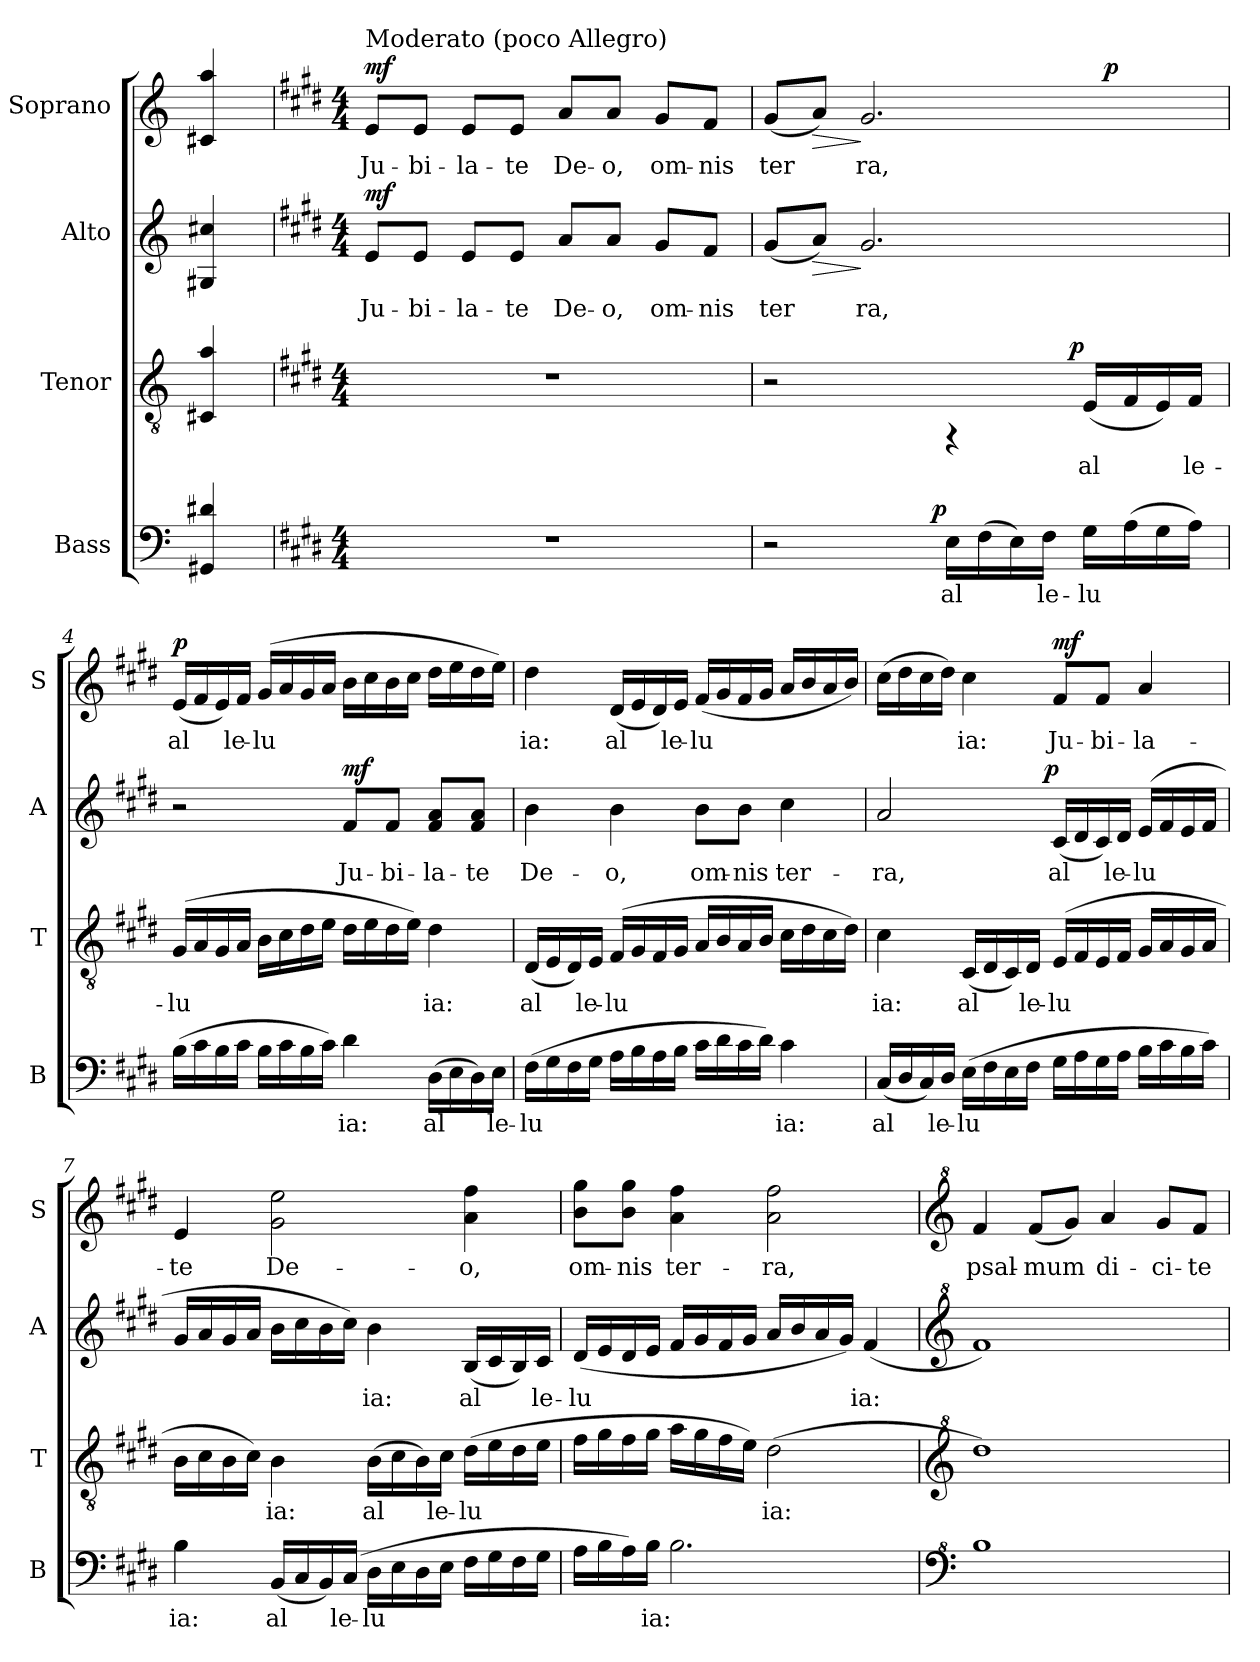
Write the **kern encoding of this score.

**kern	**text	**dynam	**kern	**text	**dynam	**kern	**text	**dynam	**kern	**text	**dynam
*part4	*part4	*part4	*part3	*part3	*part3	*part2	*part2	*part2	*part1	*part1	*part1
*staff4	*staff4	*staff4	*staff3	*staff3	*staff3	*staff2	*staff2	*staff2	*staff1	*staff1	*staff1
*I"Bass	*	*	*I"Tenor	*	*	*I"Alto	*	*	*I"Soprano	*	*
*I'B	*	*	*I'T	*	*	*I'A	*	*	*I'S	*	*
!!LO:PB:g=z
*stria5	*	*	*stria5	*	*	*stria5	*	*	*stria5	*	*
*clefF4	*	*	*clefGv2	*	*	*clefG2	*	*	*clefG2	*	*
*k[]	*	*	*k[]	*	*	*k[]	*	*	*k[]	*	*
*C:	*	*	*C:	*	*	*C:	*	*	*C:	*	*
=1	=1	=1	=1	=1	=1	=1	=1	=1	=1	=1	=1
!	!LO:LY:b:cj	!	!	!LO:LY:b:cj	!	!	!LO:LY:b:cj	!	!	!LO:LY:b:cj	!
4d#X/ 4GG#X/	.	.	4a/ 4C#X/	.	.	4cc#X/ 4G#X/	.	.	4aa/ 4c#X/	.	.
=2!	=2!	=2!	=2!	=2!	=2!	=2!	=2!	=2!	=2!	=2!	=2!
*k[f#c#g#d#]	*	*	*k[f#c#g#d#]	*	*	*k[f#c#g#d#]	*	*	*k[f#c#g#d#]	*	*
*E:	*	*	*E:	*	*	*E:	*	*	*E:	*	*
*M4/4	*	*	*M4/4	*	*	*M4/4	*	*	*M4/4	*	*
!	!	!	!	!	!	!	!	!	!LO:TX:a:t=Moderato (poco Allegro)	!	!
!	!	!	!	!	!	!	!LO:LY:b:cj	!LO:DY:a	!	!LO:LY:b:cj	!LO:DY:a
1r	.	.	1r	.	.	8e/L	Ju-	mf	8e>/L	Ju-	mf
!	!	!	!	!	!	!	!LO:LY:b:cj	!	!	!LO:LY:b:cj	!
.	.	.	.	.	.	8e/J	-bi-	.	8e/J	-bi-	.
!	!	!	!	!	!	!	!LO:LY:b:cj	!	!	!LO:LY:b:cj	!
.	.	.	.	.	.	8e/L	-la-	.	8e/L	-la-	.
!	!	!	!	!	!	!	!LO:LY:b:cj	!	!	!LO:LY:b:cj	!
.	.	.	.	.	.	8e/J	-te	.	8e/J	-te	.
!	!	!	!	!	!	!	!LO:LY:b:cj	!	!	!LO:LY:b:cj	!
.	.	.	.	.	.	8a/L	De-	.	8a/L	De-	.
!	!	!	!	!	!	!	!LO:LY:b:cj	!	!	!LO:LY:b:cj	!
.	.	.	.	.	.	8a/J	-o,	.	8a/J	-o,	.
!	!	!	!	!	!	!	!LO:LY:b:cj	!	!	!LO:LY:b:cj	!
.	.	.	.	.	.	8g#/L	om-	.	8g#/L	om-	.
!	!	!	!	!	!	!	!LO:LY:b:cj	!	!	!LO:LY:b:cj	!
.	.	.	.	.	.	8f#/J	-nis	.	8f#/J	-nis	.
=3	=3	=3	=3	=3	=3	=3	=3	=3	=3	=3	=3
!	!	!	!	!	!	!	!LO:LY:b:cj	!	!	!LO:LY:b:cj	!
*^	*	*	*^	*	*	*	*	*	*^	*	*
2r	4ryy	.	.	2r	2ryy	.	.	(<8g#/L	ter-	.	(<8g#/L	2ryy	ter-	.
!	!	!	!	!	!	!	!	!	!LO:LY:b:cj	!LO:HP:b	!	!	!LO:LY:b:cj	!LO:HP:b
.	.	.	.	.	.	.	.	8a/J)	--	>	8a/J)	.	--	>
!	!	!	!	!	!	!	!	!	!LO:LY:b:cj	!	!	!	!LO:LY:b:cj	!
.	8...ryy	.	.	.	.	.	.	2.g#/	-ra,	]	2.g#/	.	-ra,	]
!	!	!	!LO:DY:a	!	!	!	!	!	!	!	!	!	!	!
.	2ryy	.	p	.	.	.	.	.	.	.	.	.	.	.
!	!	!LO:LY:b:cj	!	!	!	!	!	!	!	!	!	!	!	!
16E\L	.	al-	.	4rFF	8...ryy	.	.	.	.	.	.	4ryy	.	.
!	!	!LO:LY:b:cj	!	!	!	!	!	!	!	!	!	!	!	!
(>16F#\	.	--	.	.	.	.	.	.	.	.	.	.	.	.
!	!	!LO:LY:b:cj	!	!	!	!	!	!	!	!	!	!	!	!
16E\)	.	--	.	.	.	.	.	.	.	.	.	.	.	.
!	!	!LO:LY:b:cj	!	!	!	!	!	!	!	!	!	!	!	!
16F#\J	.	-le-	.	.	.	.	.	.	.	.	.	.	.	.
!	!	!	!	!	!	!	!LO:DY:a	!	!	!	!	!	!	!
.	.	.	.	.	4ryy	.	p	.	.	.	.	.	.	.
!	!	!LO:LY:b:cj	!	!	!	!LO:LY:b:cj	!	!	!	!	!	!	!	!
16G#\L	.	-lu-	.	(<16E/L	.	al-	.	.	.	.	.	32ryy	.	.
!	!	!	!	!	!	!	!	!	!	!	!	!	!	!LO:DY:a
.	.	.	.	.	.	.	.	.	.	.	.	8..ryy	.	p
!	!	!LO:LY:b:cj	!	!	!	!LO:LY:b:cj	!	!	!	!	!	!	!	!
(>16A\	.	--	.	16F#/	.	--	.	.	.	.	.	.	.	.
!	!	!LO:LY:b:cj	!	!	!	!LO:LY:b:cj	!	!	!	!	!	!	!	!
16G#\	.	--	.	16E/)	.	--	.	.	.	.	.	.	.	.
!	!	!LO:LY:b:cj	!	!	!	!LO:LY:b:cj	!	!	!	!	!	!	!	!
16A\J)	.	--	.	16F#/J	.	-le-	.	.	.	.	.	.	.	.
.	64ryy	.	.	.	64ryy	.	.	.	.	.	.	.	.	.
!!LO:LB:g=z
=4	=4	=4	=4	=4	=4	=4	=4	=4	=4	=4	=4	=4	=4	=4
!	!	!LO:LY:b:cj	!	!	!	!LO:LY:b:cj	!	!	!	!	!	!	!LO:LY:b:cj	!LO:DY:a
*v	*v	*	*	*	*	*	*	*	*	*	*v	*v	*	*
*	*	*	*v	*v	*	*	*	*	*	*	*	*
(>16B\L	--	.	(>16G#/L	-lu-	.	2r	.	.	(<16e/L	al-	p
!	!LO:LY:b:cj	!	!	!LO:LY:b:cj	!	!	!	!	!	!LO:LY:b:cj	!
16c#\	--	.	16A/	--	.	.	.	.	16f#/	--	.
!	!LO:LY:b:cj	!	!	!LO:LY:b:cj	!	!	!	!	!	!LO:LY:b:cj	!
16B\	--	.	16G#/	--	.	.	.	.	16e/)	--	.
!	!LO:LY:b:cj	!	!	!LO:LY:b:cj	!	!	!	!	!	!LO:LY:b:cj	!
16c#\J	--	.	16A/J	--	.	.	.	.	16f#/J	-le-	.
!	!LO:LY:b:cj	!	!	!LO:LY:b:cj	!	!	!	!	!	!LO:LY:b:cj	!
16B\L	--	.	16B\L	--	.	.	.	.	(>16g#/L	-lu-	.
!	!LO:LY:b:cj	!	!	!LO:LY:b:cj	!	!	!	!	!	!LO:LY:b:cj	!
16c#\	--	.	16c#\	--	.	.	.	.	16a/	--	.
!	!LO:LY:b:cj	!	!	!LO:LY:b:cj	!	!	!	!	!	!LO:LY:b:cj	!
16B\	--	.	16d#\	--	.	.	.	.	16g#/	--	.
!	!LO:LY:b:cj	!	!	!LO:LY:b:cj	!	!	!	!	!	!LO:LY:b:cj	!
16c#\J)	--	.	16e\J	--	.	.	.	.	16a/J	--	.
!	!LO:LY:b:cj	!	!	!LO:LY:b:cj	!	!	!LO:LY:b:cj	!LO:DY:a	!	!LO:LY:b:cj	!
4d#\	-ia:	.	16d#\L	--	.	8f#/L	Ju-	mf	16b\L	--	.
!	!	!	!	!LO:LY:b:cj	!	!	!	!	!	!LO:LY:b:cj	!
.	.	.	16e\	--	.	.	.	.	16cc#\	--	.
!	!	!	!	!LO:LY:b:cj	!	!	!LO:LY:b:cj	!	!	!LO:LY:b:cj	!
.	.	.	16d#\	--	.	8f#/J	-bi-	.	16b\	--	.
!	!	!	!	!LO:LY:b:cj	!	!	!	!	!	!LO:LY:b:cj	!
.	.	.	16e\J)	--	.	.	.	.	16cc#\J	--	.
!	!LO:LY:b:cj	!	!	!LO:LY:b:cj	!	!	!LO:LY:b:cj	!	!	!LO:LY:b:cj	!
(>16D#\L	al-	.	4d#\	-ia:	.	8a/ 8f#/L	-la-	.	16dd#\L	--	.
!	!LO:LY:b:cj	!	!	!	!	!	!	!	!	!LO:LY:b:cj	!
16E\	--	.	.	.	.	.	.	.	16ee\	--	.
!	!LO:LY:b:cj	!	!	!	!	!	!LO:LY:b:cj	!	!	!LO:LY:b:cj	!
16D#\)	--	.	.	.	.	8a/ 8f#/J	-te	.	16dd#\	--	.
!	!LO:LY:b:cj	!	!	!	!	!	!	!	!	!LO:LY:b:cj	!
16E\J	-le-	.	.	.	.	.	.	.	16ee\J)	--	.
=5	=5	=5	=5	=5	=5	=5	=5	=5	=5	=5	=5
!	!LO:LY:b:cj	!	!	!LO:LY:b:cj	!	!	!LO:LY:b:cj	!	!	!LO:LY:b:cj	!
(>16F#\L	-lu-	.	(<16D#/L	al-	.	4b\	De-	.	4dd#\	-ia:	.
!	!LO:LY:b:cj	!	!	!LO:LY:b:cj	!	!	!	!	!	!	!
16G#\	--	.	16E/	--	.	.	.	.	.	.	.
!	!LO:LY:b:cj	!	!	!LO:LY:b:cj	!	!	!	!	!	!	!
16F#\	--	.	16D#/)	--	.	.	.	.	.	.	.
!	!LO:LY:b:cj	!	!	!LO:LY:b:cj	!	!	!	!	!	!	!
16G#\J	--	.	16E/J	-le-	.	.	.	.	.	.	.
!	!LO:LY:b:cj	!	!	!LO:LY:b:cj	!	!	!LO:LY:b:cj	!	!	!LO:LY:b:cj	!
16A\L	--	.	(>16F#/L	-lu-	.	4b\	-o,	.	(<16d#/L	al-	.
!	!LO:LY:b:cj	!	!	!LO:LY:b:cj	!	!	!	!	!	!LO:LY:b:cj	!
16B\	--	.	16G#/	--	.	.	.	.	16e/	--	.
!	!LO:LY:b:cj	!	!	!LO:LY:b:cj	!	!	!	!	!	!LO:LY:b:cj	!
16A\	--	.	16F#/	--	.	.	.	.	16d#/)	--	.
!	!LO:LY:b:cj	!	!	!LO:LY:b:cj	!	!	!	!	!	!LO:LY:b:cj	!
16B\J	--	.	16G#/J	--	.	.	.	.	16e/J	-le-	.
!	!LO:LY:b:cj	!	!	!LO:LY:b:cj	!	!	!LO:LY:b:cj	!	!	!LO:LY:b:cj	!
16c#\L	--	.	16A/L	--	.	8b\L	om-	.	(>16f#/L	-lu-	.
!	!LO:LY:b:cj	!	!	!LO:LY:b:cj	!	!	!	!	!	!LO:LY:b:cj	!
16d#\	--	.	16B/	--	.	.	.	.	16g#/	--	.
!	!LO:LY:b:cj	!	!	!LO:LY:b:cj	!	!	!LO:LY:b:cj	!	!	!LO:LY:b:cj	!
16c#\	--	.	16A/	--	.	8b\J	-nis	.	16f#/	--	.
!	!LO:LY:b:cj	!	!	!LO:LY:b:cj	!	!	!	!	!	!LO:LY:b:cj	!
16d#\J)	--	.	16B/J	--	.	.	.	.	16g#/J	--	.
!	!LO:LY:b:cj	!	!	!LO:LY:b:cj	!	!	!LO:LY:b:cj	!	!	!LO:LY:b:cj	!
4c#\	-ia:	.	16c#\L	--	.	4cc#\	ter-	.	16a/L	--	.
!	!	!	!	!LO:LY:b:cj	!	!	!	!	!	!LO:LY:b:cj	!
.	.	.	16d#\	--	.	.	.	.	16b/	--	.
!	!	!	!	!LO:LY:b:cj	!	!	!	!	!	!LO:LY:b:cj	!
.	.	.	16c#\	--	.	.	.	.	16a/	--	.
!	!	!	!	!LO:LY:b:cj	!	!	!	!	!	!LO:LY:b:cj	!
.	.	.	16d#\J)	--	.	.	.	.	16b/J)	--	.
!!LO:PB:g=z
=6	=6	=6	=6	=6	=6	=6	=6	=6	=6	=6	=6
!	!LO:LY:b:cj	!	!	!LO:LY:b:cj	!	!	!LO:LY:b:cj	!	!	!LO:LY:b:cj	!
*	*	*	*	*	*	*^	*	*	*	*	*
(<16C#/L	al-	.	4c#\	-ia:	.	2a/	4ryy	-ra,	.	(>16cc#\L	--	.
!	!LO:LY:b:cj	!	!	!	!	!	!	!	!	!	!LO:LY:b:cj	!
16D#/	--	.	.	.	.	.	.	.	.	16dd#\	--	.
!	!LO:LY:b:cj	!	!	!	!	!	!	!	!	!	!LO:LY:b:cj	!
16C#/)	--	.	.	.	.	.	.	.	.	16cc#\	--	.
!	!LO:LY:b:cj	!	!	!	!	!	!	!	!	!	!LO:LY:b:cj	!
16D#/J	-le-	.	.	.	.	.	.	.	.	16dd#\J)	--	.
!	!LO:LY:b:cj	!	!	!LO:LY:b:cj	!	!	!	!	!	!	!LO:LY:b:cj	!
(>16E\L	-lu-	.	(<16C#/L	al-	.	.	8...ryy	.	.	4cc#\	-ia:	.
!	!LO:LY:b:cj	!	!	!LO:LY:b:cj	!	!	!	!	!	!	!	!
16F#\	--	.	16D#/	--	.	.	.	.	.	.	.	.
!	!LO:LY:b:cj	!	!	!LO:LY:b:cj	!	!	!	!	!	!	!	!
16E\	--	.	16C#/)	--	.	.	.	.	.	.	.	.
!	!LO:LY:b:cj	!	!	!LO:LY:b:cj	!	!	!	!	!	!	!	!
16F#\J	--	.	16D#/J	-le-	.	.	.	.	.	.	.	.
!	!	!	!	!	!	!	!	!	!LO:DY:a	!	!	!
.	.	.	.	.	.	.	2ryy	.	p	.	.	.
!	!LO:LY:b:cj	!	!	!LO:LY:b:cj	!	!	!	!LO:LY:b:cj	!	!	!LO:LY:b:cj	!LO:DY:a
16G#\L	--	.	(>16E/L	-lu-	.	(<16c#/L	.	al-	.	8f#/L	Ju-	mf
!	!LO:LY:b:cj	!	!	!LO:LY:b:cj	!	!	!	!LO:LY:b:cj	!	!	!	!
16A\	--	.	16F#/	--	.	16d#/	.	--	.	.	.	.
!	!LO:LY:b:cj	!	!	!LO:LY:b:cj	!	!	!	!LO:LY:b:cj	!	!	!LO:LY:b:cj	!
16G#\	--	.	16E/	--	.	16c#/)	.	--	.	8f#/J	-bi-	.
!	!LO:LY:b:cj	!	!	!LO:LY:b:cj	!	!	!	!LO:LY:b:cj	!	!	!	!
16A\J	--	.	16F#/J	--	.	16d#/J	.	-le-	.	.	.	.
!	!LO:LY:b:cj	!	!	!LO:LY:b:cj	!	!	!	!LO:LY:b:cj	!	!	!LO:LY:b:cj	!
16B\L	--	.	16G#/L	--	.	(>16e/L	.	-lu-	.	4a/	-la-	.
!	!LO:LY:b:cj	!	!	!LO:LY:b:cj	!	!	!	!LO:LY:b:cj	!	!	!	!
16c#\	--	.	16A/	--	.	16f#/	.	--	.	.	.	.
!	!LO:LY:b:cj	!	!	!LO:LY:b:cj	!	!	!	!LO:LY:b:cj	!	!	!	!
16B\	--	.	16G#/	--	.	16e/	.	--	.	.	.	.
!	!LO:LY:b:cj	!	!	!LO:LY:b:cj	!	!	!	!LO:LY:b:cj	!	!	!	!
16c#\J)	--	.	16A/J	--	.	16f#/J	.	--	.	.	.	.
.	.	.	.	.	.	.	64ryy	.	.	.	.	.
=7	=7	=7	=7	=7	=7	=7	=7	=7	=7	=7	=7	=7
!	!LO:LY:b:cj	!	!	!LO:LY:b:cj	!	!	!	!LO:LY:b:cj	!	!	!LO:LY:b:cj	!
*	*	*	*	*	*	*v	*v	*	*	*	*	*
4B\	-ia:	.	16B\L	--	.	16g#/L	--	.	4e/	-te	.
!	!	!	!	!LO:LY:b:cj	!	!	!LO:LY:b:cj	!	!	!	!
.	.	.	16c#\	--	.	16a/	--	.	.	.	.
!	!	!	!	!LO:LY:b:cj	!	!	!LO:LY:b:cj	!	!	!	!
.	.	.	16B\	--	.	16g#/	--	.	.	.	.
!	!	!	!	!LO:LY:b:cj	!	!	!LO:LY:b:cj	!	!	!	!
.	.	.	16c#\J)	--	.	16a/J	--	.	.	.	.
!	!LO:LY:b:cj	!	!	!LO:LY:b:cj	!	!	!LO:LY:b:cj	!	!	!LO:LY:b:cj	!
(<16BB/L	al-	.	4B\	-ia:	.	16b\L	--	.	2ee\ 2g#\	De-	.
!	!LO:LY:b:cj	!	!	!	!	!	!LO:LY:b:cj	!	!	!	!
16C#/	--	.	.	.	.	16cc#\	--	.	.	.	.
!	!LO:LY:b:cj	!	!	!	!	!	!LO:LY:b:cj	!	!	!	!
16BB/)	--	.	.	.	.	16b\	--	.	.	.	.
!	!LO:LY:b:cj	!	!	!	!	!	!LO:LY:b:cj	!	!	!	!
(>16C#/J	-le-	.	.	.	.	16cc#\J)	--	.	.	.	.
!	!LO:LY:b:cj	!	!	!LO:LY:b:cj	!	!	!LO:LY:b:cj	!	!	!	!
16D#\L	-lu-	.	(>16B\L	al-	.	4b\	-ia:	.	.	.	.
!	!LO:LY:b:cj	!	!	!LO:LY:b:cj	!	!	!	!	!	!	!
16E\	--	.	16c#\	--	.	.	.	.	.	.	.
!	!LO:LY:b:cj	!	!	!LO:LY:b:cj	!	!	!	!	!	!	!
16D#\	--	.	16B\)	--	.	.	.	.	.	.	.
!	!LO:LY:b:cj	!	!	!LO:LY:b:cj	!	!	!	!	!	!	!
16E\J	--	.	16c#\J	-le-	.	.	.	.	.	.	.
!	!LO:LY:b:cj	!	!	!LO:LY:b:cj	!	!	!LO:LY:b:cj	!	!	!LO:LY:b:cj	!
16F#\L	--	.	(>16d#\L	-lu-	.	(<16B/L	al-	.	4ff#\ 4a\	-o,	.
!	!LO:LY:b:cj	!	!	!LO:LY:b:cj	!	!	!LO:LY:b:cj	!	!	!	!
16G#\	--	.	16e\	--	.	16c#/	--	.	.	.	.
!	!LO:LY:b:cj	!	!	!LO:LY:b:cj	!	!	!LO:LY:b:cj	!	!	!	!
16F#\	--	.	16d#\	--	.	16B/)	--	.	.	.	.
!	!LO:LY:b:cj	!	!	!LO:LY:b:cj	!	!	!LO:LY:b:cj	!	!	!	!
16G#\J	--	.	16e\J	--	.	16c#/J	-le-	.	.	.	.
=8	=8	=8	=8	=8	=8	=8	=8	=8	=8	=8	=8
!	!LO:LY:b:cj	!	!	!LO:LY:b:cj	!	!	!LO:LY:b:cj	!	!	!LO:LY:b:cj	!
16A\L	--	.	16f#\L	--	.	(<16d#/L	-lu-	.	8gg#\ 8b\L	om-	.
!	!LO:LY:b:cj	!	!	!LO:LY:b:cj	!	!	!LO:LY:b:cj	!	!	!	!
16B\	--	.	16g#\	--	.	16e/	--	.	.	.	.
!	!LO:LY:b:cj	!	!	!LO:LY:b:cj	!	!	!LO:LY:b:cj	!	!	!LO:LY:b:cj	!
16A\)	--	.	16f#\	--	.	16d#/	--	.	8gg#\ 8b\J	-nis	.
!	!LO:LY:b:cj	!	!	!LO:LY:b:cj	!	!	!LO:LY:b:cj	!	!	!	!
16B\J	-ia:	.	16g#\J	--	.	16e/J	--	.	.	.	.
!	!LO:LY:b:cj	!	!	!LO:LY:b:cj	!	!	!LO:LY:b:cj	!	!	!LO:LY:b:cj	!
2.B\	.	.	16a\L	--	.	16f#/L	--	.	4ff#\ 4a\	ter-	.
!	!	!	!	!LO:LY:b:cj	!	!	!LO:LY:b:cj	!	!	!	!
.	.	.	16g#\	--	.	16g#/	--	.	.	.	.
!	!	!	!	!LO:LY:b:cj	!	!	!LO:LY:b:cj	!	!	!	!
.	.	.	16f#\	--	.	16f#/	--	.	.	.	.
!	!	!	!	!LO:LY:b:cj	!	!	!LO:LY:b:cj	!	!	!	!
.	.	.	16e\J)	--	.	16g#/J	--	.	.	.	.
!	!	!	!	!LO:LY:b:cj	!	!	!LO:LY:b:cj	!	!	!LO:LY:b:cj	!
.	.	.	(>2d#\	-ia:	.	16a/L	--	.	2ff#\ 2a\	-ra,	.
!	!	!	!	!	!	!	!LO:LY:b:cj	!	!	!	!
.	.	.	.	.	.	16b/	--	.	.	.	.
!	!	!	!	!	!	!	!LO:LY:b:cj	!	!	!	!
.	.	.	.	.	.	16a/	--	.	.	.	.
!	!	!	!	!	!	!	!LO:LY:b:cj	!	!	!	!
.	.	.	.	.	.	16g#/J)	--	.	.	.	.
!	!	!	!	!	!	!	!LO:LY:b:cj	!	!	!	!
.	.	.	.	.	.	(<4f#/	-ia:	.	.	.	.
!!LO:LB:g=z
=9	=9	=9	=9	=9	=9	=9	=9	=9	=9	=9	=9
*clefF^4	*	*	*clefG^2	*	*	*clefG^2	*	*	*clefG^2	*	*
!	!LO:LY:b:cj	!	!	!LO:LY:b:cj	!	!	!LO:LY:b:cj	!	!	!LO:LY:b:cj	!
1b	.	.	1ddd#)	.	.	1ff#)	.	.	4ff#/	psal-	.
!	!	!	!	!	!	!	!	!	!	!LO:LY:b:cj	!
.	.	.	.	.	.	.	.	.	(<8ff#/L	-mum	.
!	!	!	!	!	!	!	!	!	!	!LO:LY:b:cj	!
.	.	.	.	.	.	.	.	.	8gg#/J)	.	.
!	!	!	!	!	!	!	!	!	!	!LO:LY:b:cj	!
.	.	.	.	.	.	.	.	.	4aa/	di-	.
!	!	!	!	!	!	!	!	!	!	!LO:LY:b:cj	!
.	.	.	.	.	.	.	.	.	8gg#/L	-ci-	.
!	!	!	!	!	!	!	!	!	!	!LO:LY:b:cj	!
.	.	.	.	.	.	.	.	.	8ff#/J	-te	.
=	=	=	=	=	=	=	=	=	=	=	=
*-	*-	*-	*-	*-	*-	*-	*-	*-	*-	*-	*-
